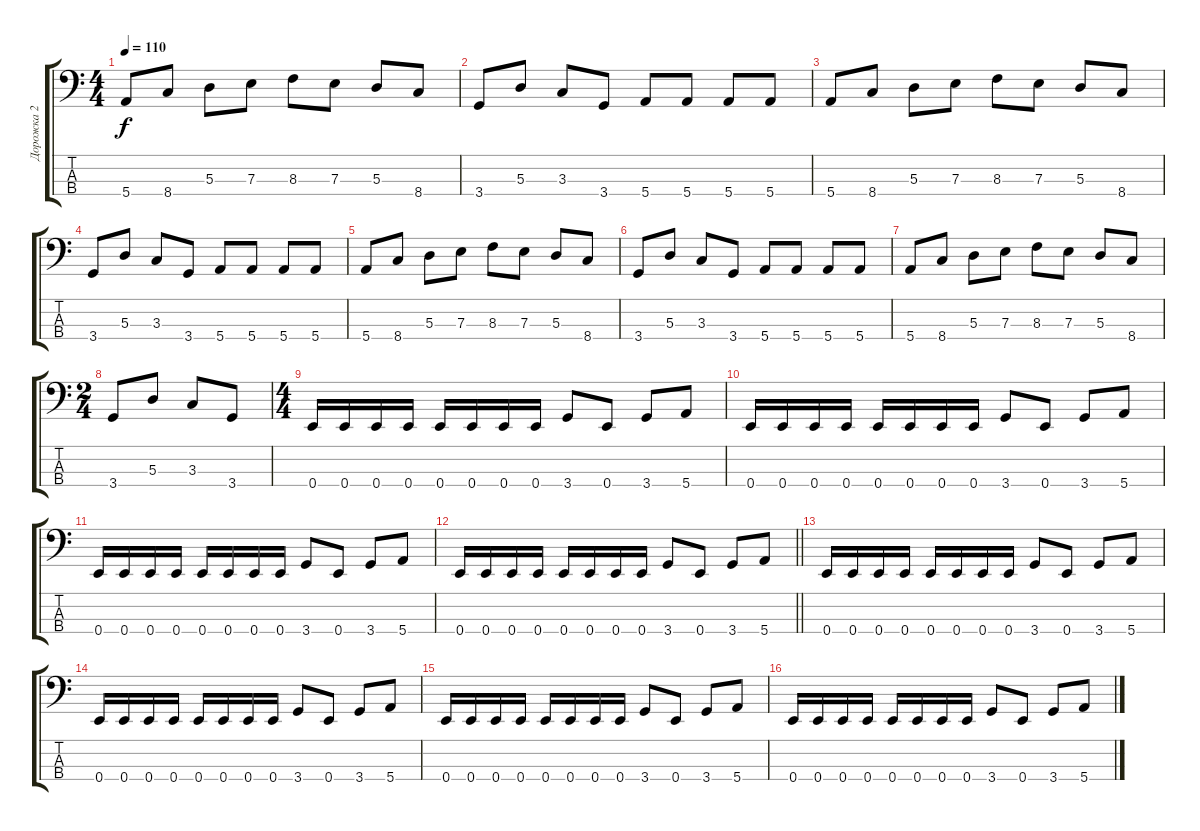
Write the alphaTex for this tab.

\track ("Дорожка 2" "Дорожка 2") {instrument electricbasspick}
\staff {score tabs}
\tuning (G2 D2 A1 E1) {hide}
\ts (4 4)
\tempo 110
\clef f4
\ks c
5.4.8{dy f} 8.4.8 5.3.8 7.3.8 8.3.8 7.3.8 5.3.8 8.4.8 |
3.4.8 5.3.8 3.3.8 3.4.8 5.4.8 5.4.8 5.4.8 5.4.8 |
5.4.8 8.4.8 5.3.8 7.3.8 8.3.8 7.3.8 5.3.8 8.4.8 |
3.4.8 5.3.8 3.3.8 3.4.8 5.4.8 5.4.8 5.4.8 5.4.8 |
5.4.8 8.4.8 5.3.8 7.3.8 8.3.8 7.3.8 5.3.8 8.4.8 |
3.4.8 5.3.8 3.3.8 3.4.8 5.4.8 5.4.8 5.4.8 5.4.8 |
5.4.8 8.4.8 5.3.8 7.3.8 8.3.8 7.3.8 5.3.8 8.4.8 |
\ts (2 4)
3.4.8 5.3.8 3.3.8 3.4.8 |
\ts (4 4)
0.4.16 0.4.16 0.4.16 0.4.16 0.4.16 0.4.16 0.4.16 0.4.16 3.4.8 0.4.8 3.4.8 5.4.8 |
0.4.16 0.4.16 0.4.16 0.4.16 0.4.16 0.4.16 0.4.16 0.4.16 3.4.8 0.4.8 3.4.8 5.4.8 |
0.4.16 0.4.16 0.4.16 0.4.16 0.4.16 0.4.16 0.4.16 0.4.16 3.4.8 0.4.8 3.4.8 5.4.8 |
\barLineRight lightlight
0.4.16 0.4.16 0.4.16 0.4.16 0.4.16 0.4.16 0.4.16 0.4.16 3.4.8 0.4.8 3.4.8 5.4.8 |
0.4.16 0.4.16 0.4.16 0.4.16 0.4.16 0.4.16 0.4.16 0.4.16 3.4.8 0.4.8 3.4.8 5.4.8 |
0.4.16 0.4.16 0.4.16 0.4.16 0.4.16 0.4.16 0.4.16 0.4.16 3.4.8 0.4.8 3.4.8 5.4.8 |
0.4.16 0.4.16 0.4.16 0.4.16 0.4.16 0.4.16 0.4.16 0.4.16 3.4.8 0.4.8 3.4.8 5.4.8 |
0.4.16 0.4.16 0.4.16 0.4.16 0.4.16 0.4.16 0.4.16 0.4.16 3.4.8 0.4.8 3.4.8 5.4.8
